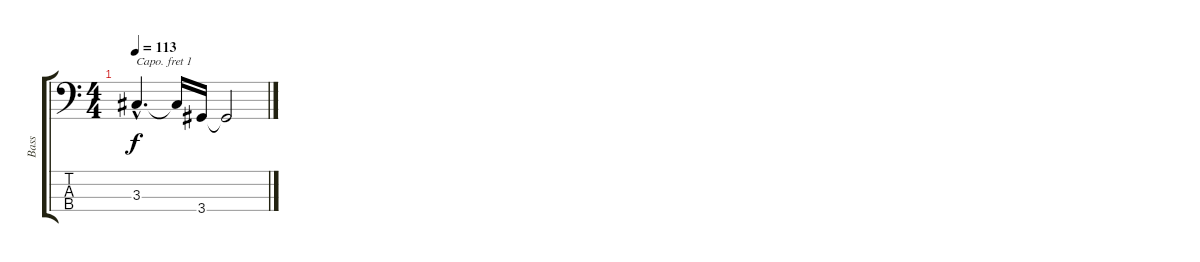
\track ("Bass" "Bass") {instrument electricbassfinger}
\staff {score tabs}
\capo 1
\tuning (G2 D2 A1 E1) {hide}
\ts (4 4)
\tempo 113
\clef f4
\ks c
3.3{hac}.4{d dy f} 3.3{t}.16 3.4.16 3.4{t}.2
